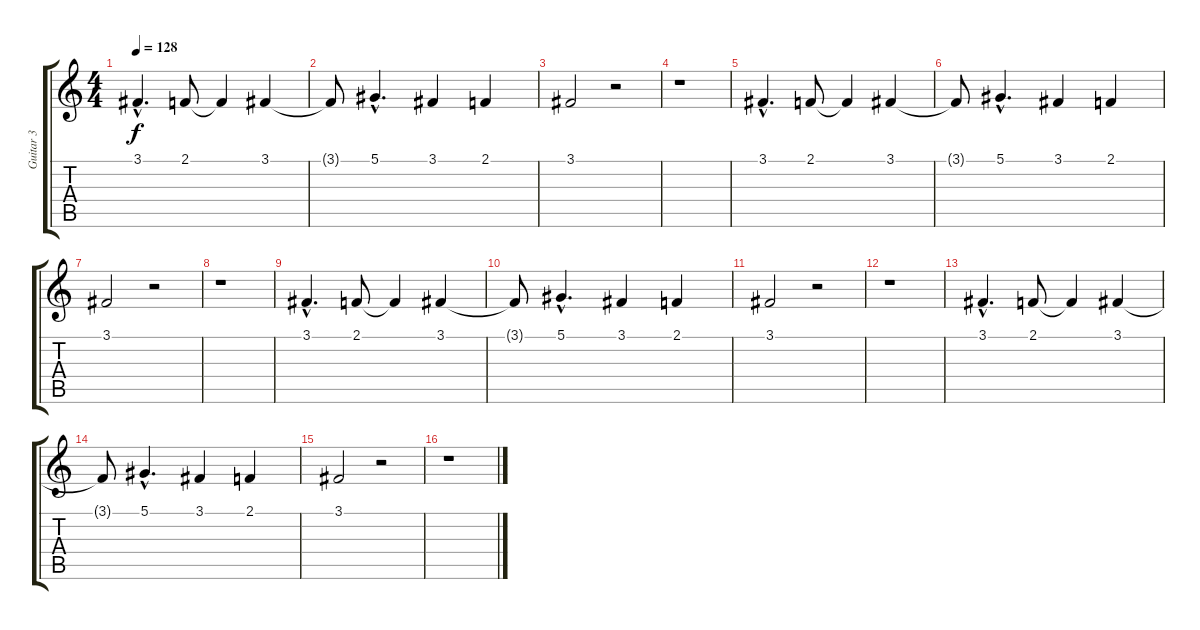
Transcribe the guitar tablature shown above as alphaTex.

\track ("Guitar 3" "Guitar 3") {instrument acousticgrandpiano}
\staff {score tabs}
\tuning (Eb4 Bb3 Gb3 Db3 Ab2 Eb2) {hide}
\ts (4 4)
\tempo 128
\clef g2
\ks c
3.1{hac}.4{d dy f} 2.1.8 2.1{t}.4 3.1.4 |
3.1{t}.8 5.1{hac}.4{d} 3.1.4 2.1.4 |
3.1.2 r.2 |
r.1 |
3.1{hac}.4{d} 2.1.8 2.1{t}.4 3.1.4 |
3.1{t}.8 5.1{hac}.4{d} 3.1.4 2.1.4 |
3.1.2 r.2 |
r.1 |
3.1{hac}.4{d} 2.1.8 2.1{t}.4 3.1.4 |
3.1{t}.8 5.1{hac}.4{d} 3.1.4 2.1.4 |
3.1.2 r.2 |
r.1 |
3.1{hac}.4{d} 2.1.8 2.1{t}.4 3.1.4 |
3.1{t}.8 5.1{hac}.4{d} 3.1.4 2.1.4 |
3.1.2 r.2 |
r.1
